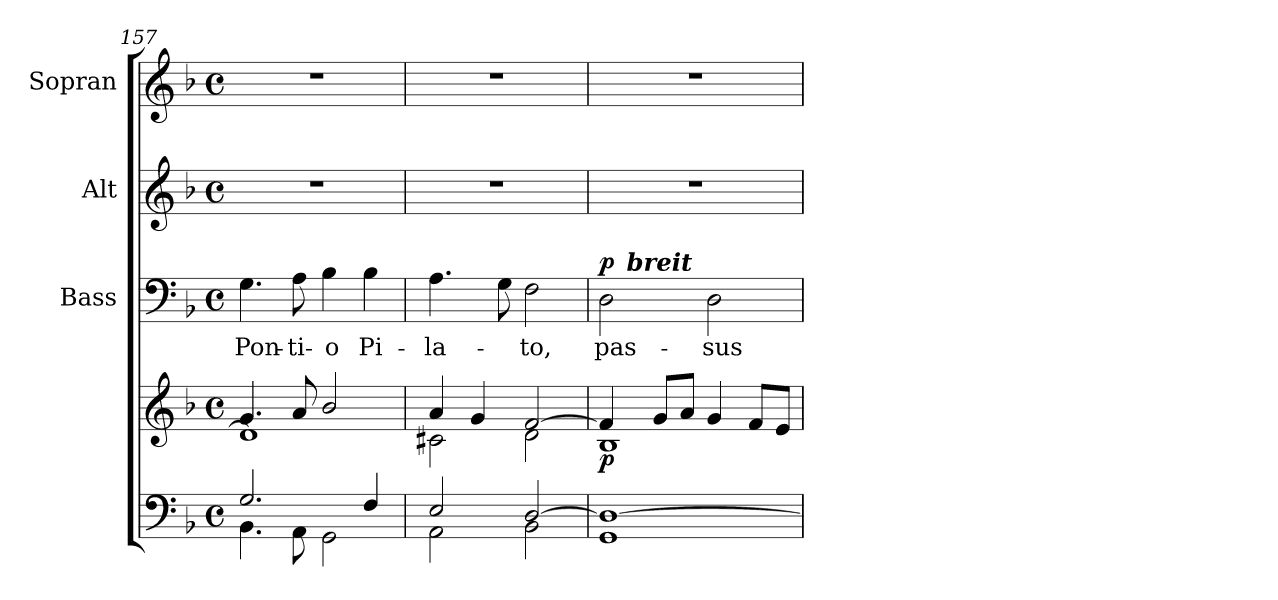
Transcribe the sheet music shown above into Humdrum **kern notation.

**kern	**kern	**dynam	**kern	**text	**dynam	**kern	**kern
*part4	*part4	*part4	*part3	*part3	*part3	*part2	*part1
*staff5	*staff4	*staff4/5	*staff3	*staff3	*staff3	*staff2	*staff1
*	*	*	*I"Bass	*	*	*I"Alt	*I"Sopran
*	*	*	*I'B.	*	*	*I'A.	*I'S.
!!LO:LB:g=z
*clefF4	*clefG2	*	*clefF4	*	*	*clefG2	*clefG2
*k[b-]	*k[b-]	*	*k[b-]	*	*	*k[b-]	*k[b-]
*F:	*F:	*	*F:	*	*	*F:	*F:
*M4/4	*M4/4	*	*M4/4	*	*	*M4/4	*M4/4
*met(c)	*met(c)	*	*met(c)	*	*	*met(c)	*met(c)
=157	=157	=157	=157	=157	=157	=157	=157
*^	*^	*	*	*	*	*	*
!	!	!	!	!	!	!LO:LY:b	!	!	!
2.G/	4.BB-\	4.g/	1d]	.	4.G\	Pon-	.	1r	1r
!	!	!	!	!	!	!LO:LY:b	!	!	!
.	8AA\	8a/	.	.	8A\	-ti-	.	.	.
!	!	!	!	!	!	!LO:LY:b	!	!	!
.	2GG\	2b-/	.	.	4B-\	-o	.	.	.
!	!	!	!	!	!	!LO:LY:b	!	!	!
4F/	.	.	.	.	4B-\	Pi-	.	.	.
=158	=158	=158	=158	=158	=158	=158	=158	=158	=158
!	!	!	!	!	!	!LO:LY:b	!	!	!
2E/	2AA\	4a/	2c#X\	.	4.A\	-la-	.	1r	1r
.	.	4g/	.	.	.	.	.	.	.
.	.	.	.	.	8G\	.	.	.	.
!	!	!	!	!	!	!LO:LY:b	!	!	!
[>2D/	2BB-\	[>2f/	2d\	.	2F\	-to,	.	.	.
=159	=159	=159	=159	=159	=159	=159	=159	=159	=159
!	!	!	!	!LO:DY:b	!	!LO:LY:b	!LO:DY:a	!	!
*	*	*	*	*	*^	*	*	*	*
1D_	1GG	4f/]	1B-	p	2D\	8ryy	pas-	p	1r	1r
!	!	!	!	!	!	!LO:TX:a:Bi:t=breit	!	!	!	!
.	.	.	.	.	.	2..ryy	.	.	.	.
.	.	8g/L	.	.	.	.	.	.	.	.
.	.	8a/J	.	.	.	.	.	.	.	.
!	!	!	!	!	!	!	!LO:LY:b	!	!	!
.	.	4g/	.	.	2D\	.	-sus	.	.	.
.	.	8f/L	.	.	.	.	.	.	.	.
.	.	8e/J	.	.	.	.	.	.	.	.
*v	*v	*	*	*	*v	*v	*	*	*	*
*	*v	*v	*	*	*	*	*	*
=	=	=	=	=	=	=	=
*-	*-	*-	*-	*-	*-	*-	*-
